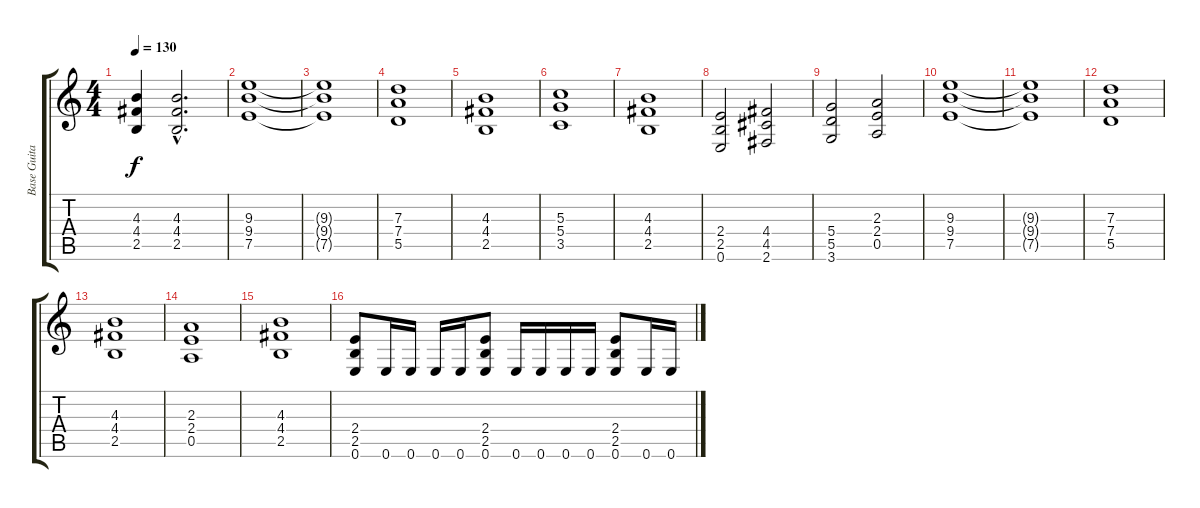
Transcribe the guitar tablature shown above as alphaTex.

\track ("Base Guitar" "Base Guita") {instrument overdrivenguitar}
\staff {score tabs}
\tuning (E4 B3 G3 D3 A2 E2) {hide}
\ts (4 4)
\tempo 130
\clef g2
\ks c
(4.3 4.4 2.5).4{dy f} (4.3{hac} 4.4{hac} 2.5{hac}).2{d} |
(9.3 9.4 7.5).1 |
(9.3{t} 9.4{t} 7.5{t}).1 |
(7.3 7.4 5.5).1 |
(4.3 4.4 2.5).1 |
(5.3 5.4 3.5).1 |
(4.3 4.4 2.5).1 |
(2.4 2.5 0.6).2 (4.4 4.5 2.6).2 |
(5.4 5.5 3.6).2 (2.3 2.4 0.5).2 |
(9.3 9.4 7.5).1 |
(9.3{t} 9.4{t} 7.5{t}).1 |
(7.3 7.4 5.5).1 |
(4.3 4.4 2.5).1 |
(2.3 2.4 0.5).1 |
(4.3 4.4 2.5).1 |
(2.4 2.5 0.6).8 0.6.16 0.6.16 0.6.16 0.6.16 (2.4 2.5 0.6).8 0.6.16 0.6.16 0.6.16 0.6.16 (2.4 2.5 0.6).8 0.6.16 0.6.16
